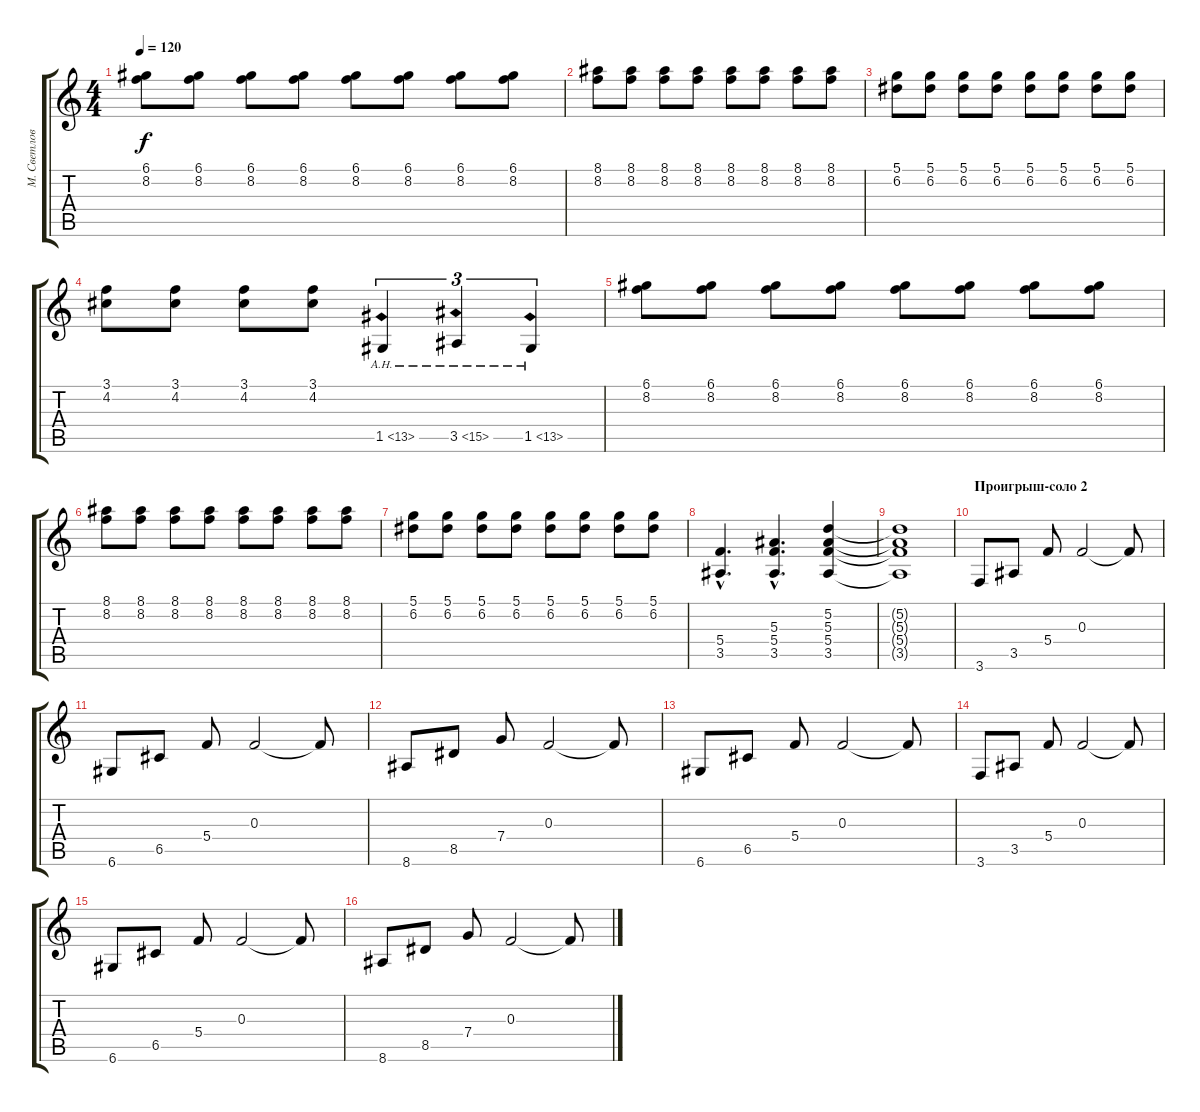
\track ("М. Светлов" "М. Светлов") {instrument electricguitarclean}
\staff {score tabs}
\tuning (D4 A3 F3 C3 G2 D2) {hide}
\ts (4 4)
\tempo 120
\clef g2
\ks c
(6.1 8.2).8{dy f instrument distortionguitar} (6.1 8.2).8 (6.1 8.2).8 (6.1 8.2).8 (6.1 8.2).8 (6.1 8.2).8 (6.1 8.2).8 (6.1 8.2).8 |
(8.1 8.2).8 (8.1 8.2).8 (8.1 8.2).8 (8.1 8.2).8 (8.1 8.2).8 (8.1 8.2).8 (8.1 8.2).8 (8.1 8.2).8 |
(5.1 6.2).8 (5.1 6.2).8 (5.1 6.2).8 (5.1 6.2).8 (5.1 6.2).8 (5.1 6.2).8 (5.1 6.2).8 (5.1 6.2).8 |
(3.1 4.2).8 (3.1 4.2).8 (3.1 4.2).8 (3.1 4.2).8 1.5{ah 12}.4{tu (3 2) instrument guitarharmonics} 3.5{ah 12}.4{tu (3 2)} 1.5{ah 12}.4{tu (3 2)} |
(6.1 8.2).8{instrument distortionguitar} (6.1 8.2).8 (6.1 8.2).8 (6.1 8.2).8 (6.1 8.2).8 (6.1 8.2).8 (6.1 8.2).8 (6.1 8.2).8 |
(8.1 8.2).8 (8.1 8.2).8 (8.1 8.2).8 (8.1 8.2).8 (8.1 8.2).8 (8.1 8.2).8 (8.1 8.2).8 (8.1 8.2).8 |
(5.1 6.2).8 (5.1 6.2).8 (5.1 6.2).8 (5.1 6.2).8 (5.1 6.2).8 (5.1 6.2).8 (5.1 6.2).8 (5.1 6.2).8 |
(5.4{hac} 3.5{hac}).4{d} (5.3{hac} 5.4{hac} 3.5{hac}).4{d} (5.2 5.3 5.4 3.5).4 |
(5.2{t} 5.3{t} 5.4{t} 3.5{t}).1 |
\section ("" "Проигрыш-соло 2")
3.6.8{volume 13 instrument electricguitarclean} 3.5.8 5.4.8 0.3.2 0.3{t}.8 |
6.6.8 6.5.8 5.4.8 0.3.2 0.3{t}.8 |
8.6.8 8.5.8 7.4.8 0.3.2 0.3{t}.8 |
6.6.8 6.5.8 5.4.8 0.3.2 0.3{t}.8 |
3.6.8 3.5.8 5.4.8 0.3.2 0.3{t}.8 |
6.6.8 6.5.8 5.4.8 0.3.2 0.3{t}.8 |
8.6.8 8.5.8 7.4.8 0.3.2 0.3{t}.8
